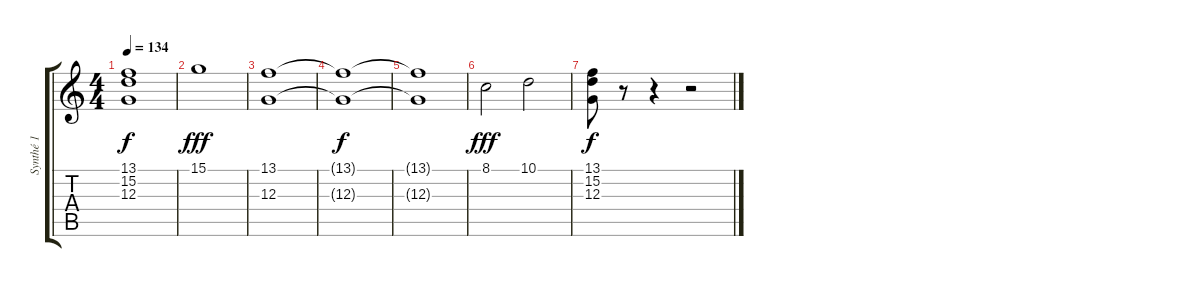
\track ("Synthé 1" "Synthé 1") {instrument pad2warm}
\staff {score tabs}
\tuning (E4 B3 G3 D3 A2 E2) {hide}
\ts (4 4)
\tempo 134
\clef g2
\ks c
(13.1{t} 15.2{t} 12.3{t}).1{dy f} |
15.1.1{dy fff} |
(13.1 12.3).1 |
(13.1{t} 12.3{t}).1{dy f} |
(13.1{t} 12.3{t}).1 |
8.1.2{dy fff} 10.1.2 |
(13.1 15.2 12.3).8{dy f} r.8 r.4 r.2
